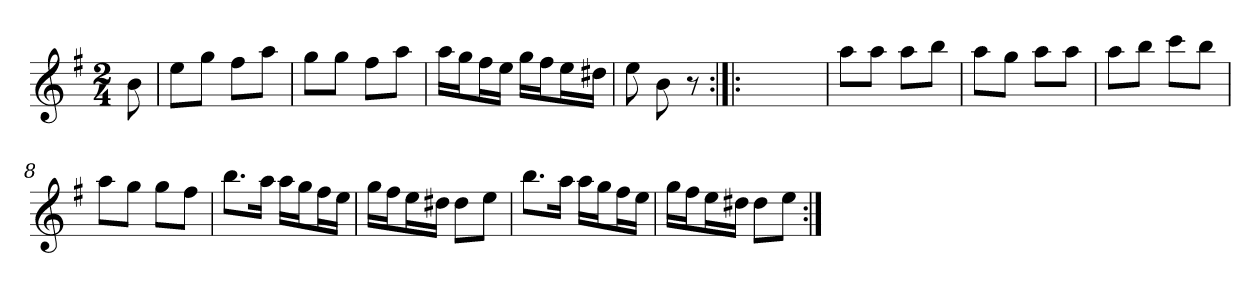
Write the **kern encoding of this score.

**kern
*part1
*staff1
*clefG2
*k[f#]
*G:
*M2/4
*MM120
=
8b
=1
8ee\L
8gg\J
8ff#\L
8aa\J
=2
8gg\L
8gg\J
8ff#\L
8aa\J
=3
16aa\LL
16gg\J
16ff#\L
16ee\JJ
16gg\LL
16ff#\J
16ee\L
16dd#X\JJ
=4
8ee
8b
8r
=:|!|:
8ryy
=5
8aa\L
8aa\J
8aa\L
8bb\J
=6
8aa\L
8gg\J
8aa\L
8aa\J
=7
8aa\L
8bb\J
8ccc\L
8bb\J
=8
8aa\L
8gg\J
8gg\L
8ff#\J
=9
8.bb\L
16aa\Jk
16aa\LL
16gg\J
16ff#\L
16ee\JJ
=10
16gg\LL
16ff#\J
16ee\L
16dd#X\JJ
8dd#\L
8ee\J
=11
8.bb\L
16aa\Jk
16aa\LL
16gg\J
16ff#\L
16ee\JJ
=12
16gg\LL
16ff#\J
16ee\L
16dd#X\JJ
8dd#\L
8ee\J
=:|!
*-
